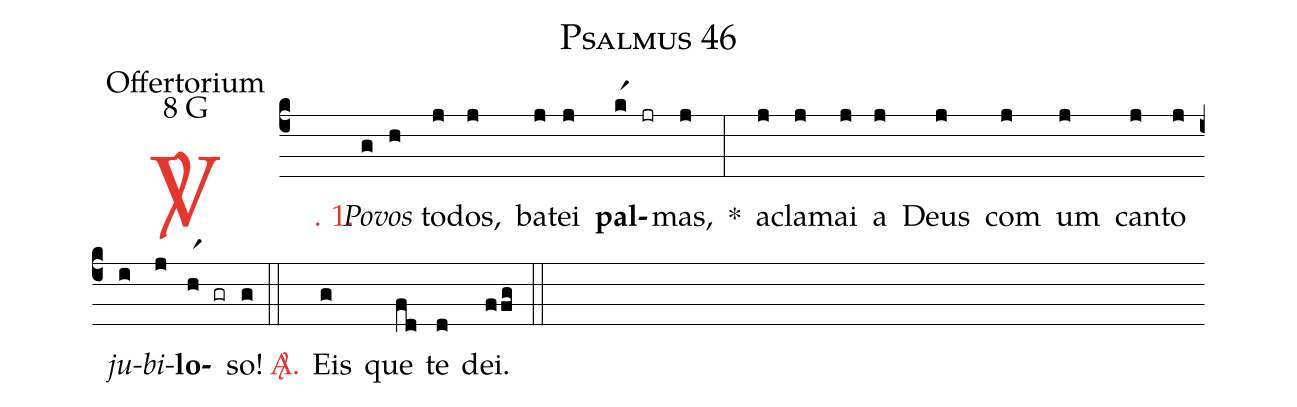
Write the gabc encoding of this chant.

name: Psalmus 46;
office-part: Offertorium;
mode: 8;
mode-differentia: G;
%%
(c4)

<c><sp>V/</sp>. 1.</c>() <i>Po</i>(g)<i>vos(h)</i> to(j)dos,(j) ba(j)tei(j) <b>pal</b>(kr1 jr)mas,(j) *(:) a(j)cla(j)mai(j) a(j) Deus(j) com(j) um(j) can(j)to(j) <i>ju</i>(i)<i>bi</i>(j)<b>lo</b>(hr1 gr)so!(g)

(::)

<c><sp>A/</sp>.</c>() Eis(g) que(fd) te(d) dei.(ffg)

(::)
